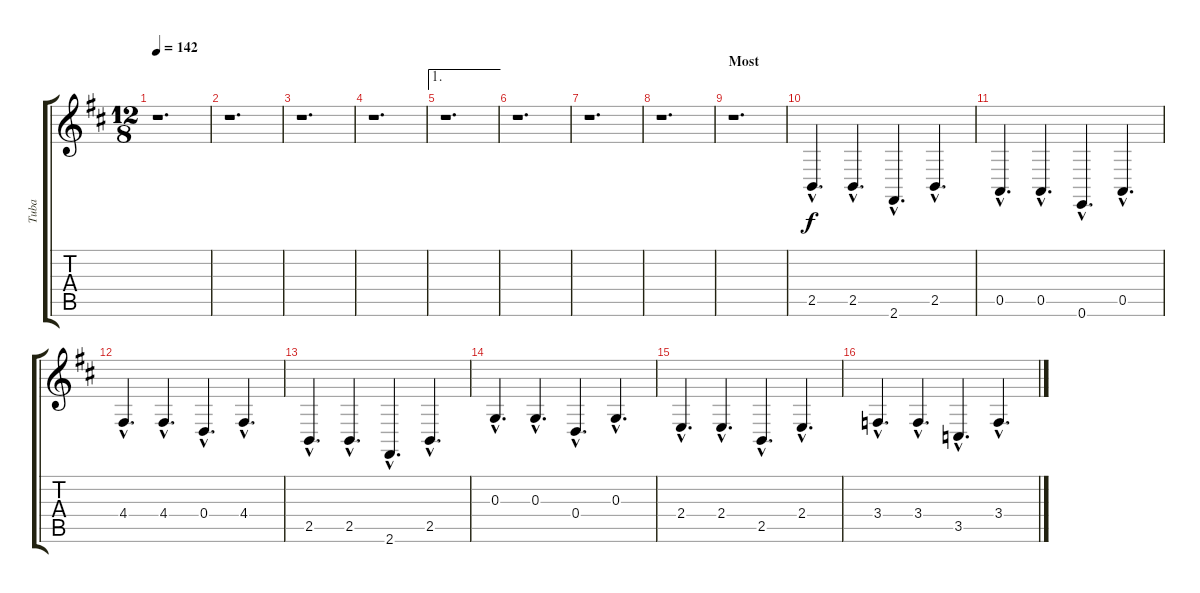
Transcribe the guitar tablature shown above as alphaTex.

\track ("Tuba" "Tuba") {instrument tuba}
\staff {score tabs}
\tuning (E4 B3 G3 D3 A2 E2) {hide}
\ts (12 8)
\tempo 142
\clef g2
\ks d
r.1{d dy f} |
r.1{d} |
r.1{d} |
r.1{d} |
\ae 1
r.1{d} |
r.1{d} |
r.1{d} |
r.1{d} |
\section ("" "Most")
r.1{d} |
2.5{hac}.4{d} 2.5{hac}.4{d} 2.6{hac}.4{d} 2.5{hac}.4{d} |
0.5{hac}.4{d} 0.5{hac}.4{d} 0.6{hac}.4{d} 0.5{hac}.4{d} |
4.4{hac}.4{d} 4.4{hac}.4{d} 0.4{hac}.4{d} 4.4{hac}.4{d} |
2.5{hac}.4{d} 2.5{hac}.4{d} 2.6{hac}.4{d} 2.5{hac}.4{d} |
0.3{hac}.4{d} 0.3{hac}.4{d} 0.4{hac}.4{d} 0.3{hac}.4{d} |
2.4{hac}.4{d} 2.4{hac}.4{d} 2.5{hac}.4{d} 2.4{hac}.4{d} |
3.4{hac}.4{d} 3.4{hac}.4{d} 3.5{hac}.4{d} 3.4{hac}.4{d}
